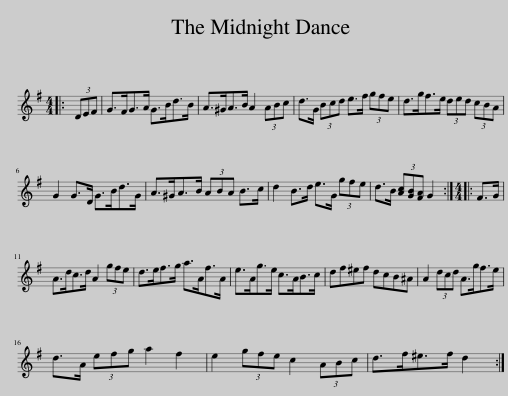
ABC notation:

X:1
L:1/8
M:4/4
I:linebreak $
K:G
V:1 treble
V:1
|: (3DEF | G>FG>A G>Bd>B | A>^GA>B A2 (3ABc | d>G (3Bcd e>f (3gfe | d>gf>e (3ded (3cBA |$ %5
 G2 G>D G>Bd>G | A>^GA>B (3ABA B>c | d2 B>d e>G (3gfe | d>B (3[Ac][GB][FA] G2 ::[M:4/4] F>G |$ %10
 A>dc>d A2 (3gfe | d>ef>g a>Af>A | e>Ag>e c>AB>c | df^ef dcB^A | A2 (3dcd A>gf>e |$ %15
 d>A (3efg a2 f2 | e2 (3gfe c2 (3ABc | d>f^e>f d2 :| %18
